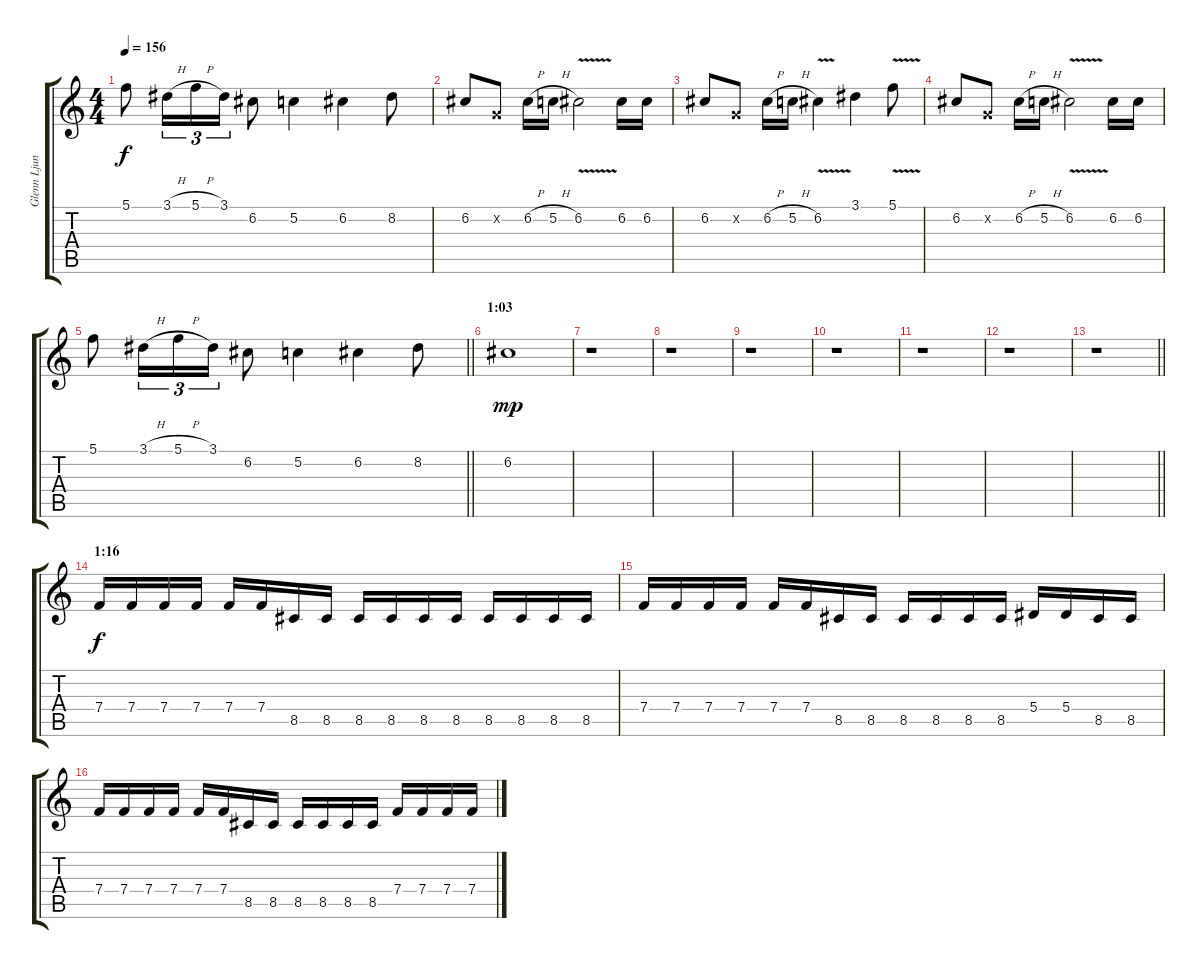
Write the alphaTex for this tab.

\track ("Glenn Ljungström" "Glenn Ljun") {instrument distortionguitar}
\staff {score tabs}
\tuning (C4 G3 Eb3 Bb2 F2 C2) {hide}
\ts (4 4)
\tempo 156
\clef g2
\ks c
5.1.8{dy f} 3.1{h}.16{tu (3 2)} 5.1{h}.16{tu (3 2)} 3.1.16{tu (3 2)} 6.2.8 5.2.4 6.2.4 8.2.8 |
6.2.8 0.2{x}.8 6.2{h}.16 5.2{h}.16 6.2{v}.2 6.2.16 6.2.16 |
6.2.8 0.2{x}.8 6.2{h}.16 5.2{h}.16 6.2{v}.4 3.1.4 5.1{v}.8 |
6.2.8 0.2{x}.8 6.2{h}.16 5.2{h}.16 6.2{v}.2 6.2.16 6.2.16 |
\barLineRight lightlight
5.1.8 3.1{h}.16{tu (3 2)} 5.1{h}.16{tu (3 2)} 3.1.16{tu (3 2)} 6.2.8 5.2.4 6.2.4 8.2.8 |
\section ("" "1:03")
6.2.1{dy mp volume 8} |
r.1 |
r.1 |
r.1 |
r.1 |
r.1 |
r.1 |
\barLineRight lightlight
r.1 |
\section ("" "1:16")
7.4.16{dy f volume 16} 7.4.16 7.4.16 7.4.16 7.4.16 7.4.16 8.5.16 8.5.16 8.5.16 8.5.16 8.5.16 8.5.16 8.5.16 8.5.16 8.5.16 8.5.16 |
7.4.16 7.4.16 7.4.16 7.4.16 7.4.16 7.4.16 8.5.16 8.5.16 8.5.16 8.5.16 8.5.16 8.5.16 5.4.16 5.4.16 8.5.16 8.5.16 |
7.4.16 7.4.16 7.4.16 7.4.16 7.4.16 7.4.16 8.5.16 8.5.16 8.5.16 8.5.16 8.5.16 8.5.16 7.4.16 7.4.16 7.4.16 7.4.16
